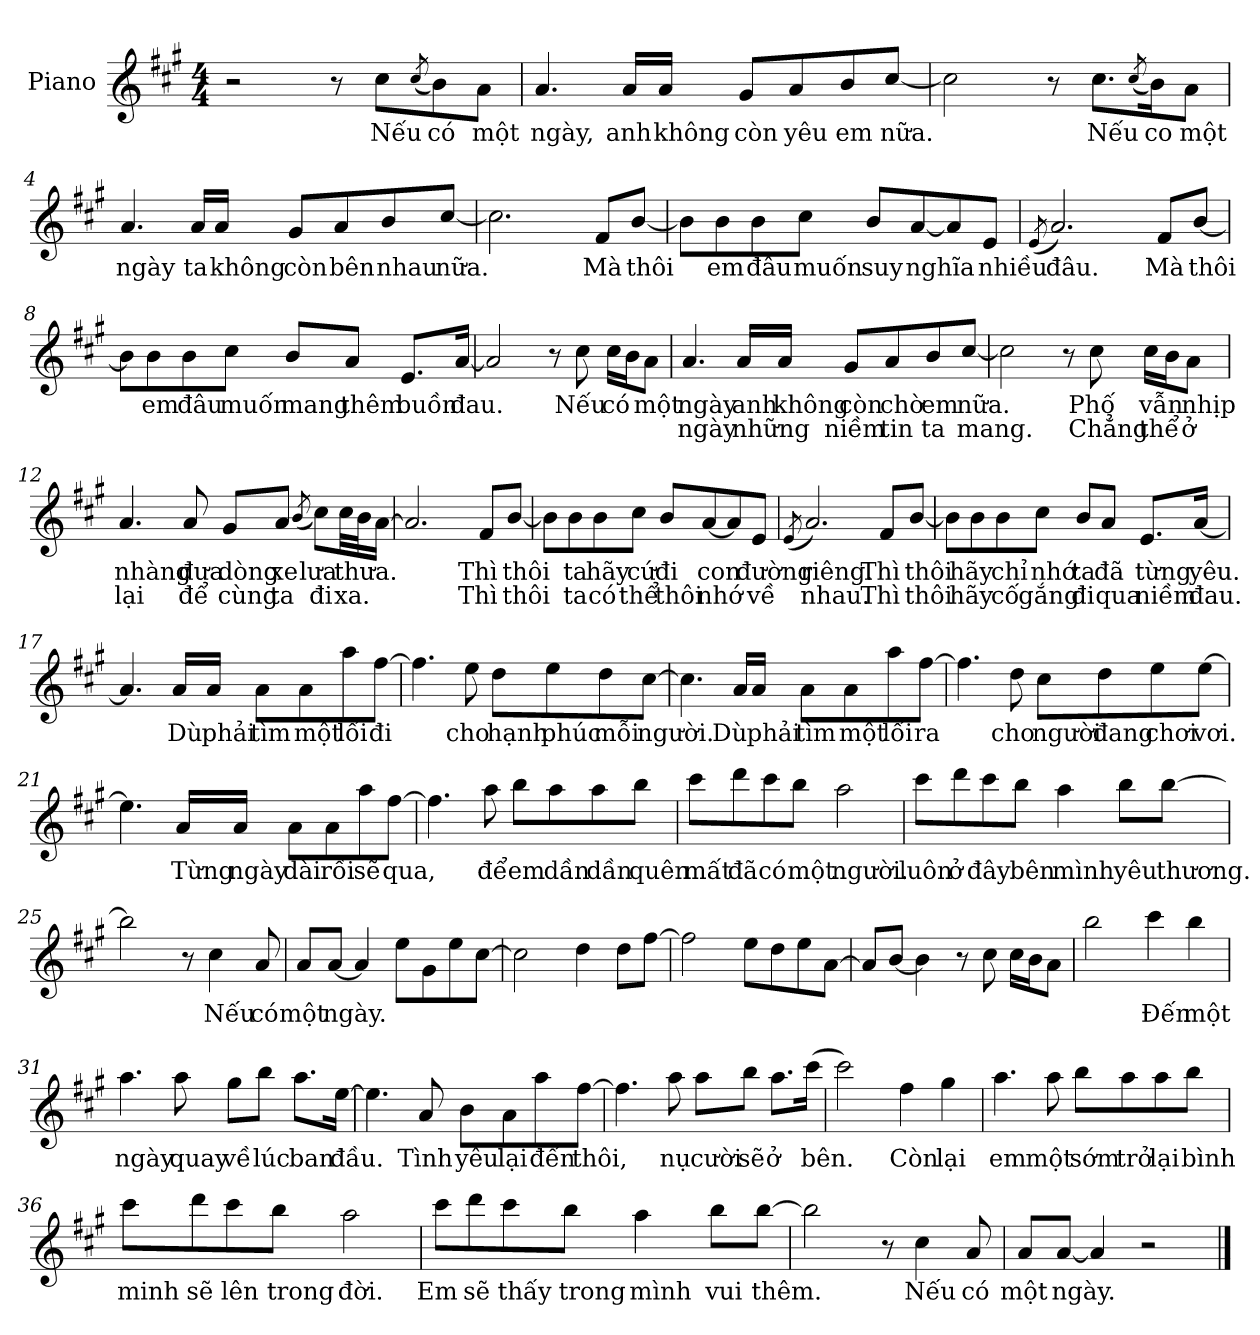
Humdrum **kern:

**kern	**text	**text
*part1	*part1	*part1
*staff1	*staff1	*staff1
*I"Piano	*	*
*I'Pno.	*	*
*clefG2	*	*
*k[f#c#g#]	*	*
*M4/4	*	*
*MM80	*	*
=1	=1	=1
2r	.	.
8r	.	.
!	!LO:LY:b	!
8cc#\L	Nếu	.
(8qcc#/	.	.
!	!LO:LY:b	!
8b\)	có	.
!	!LO:LY:b	!
8a\J	một	.
=2	=2	=2
!	!LO:LY:b	!
4.a/	ngày,	.
!	!LO:LY:b	!
16a/LL	anh	.
!	!LO:LY:b	!
16a/JJ	không	.
!	!LO:LY:b	!
8g#/L	còn	.
!	!LO:LY:b	!
8a/	yêu	.
!	!LO:LY:b	!
8b/	em	.
!	!LO:LY:b	!
[8cc#/J	nữa.	.
!!LO:LB:g=z
=3	=3	=3
2cc#\]	.	.
8r	.	.
!	!LO:LY:b	!
8.cc#\L	Nếu	.
(8qcc#/	.	.
!	!LO:LY:b	!
16b\K)	co	.
!	!LO:LY:b	!
8a\J	một	.
=4	=4	=4
!	!LO:LY:b	!
4.a/	ngày	.
!	!LO:LY:b	!
16a/LL	ta	.
!	!LO:LY:b	!
16a/JJ	không	.
!	!LO:LY:b	!
8g#/L	còn	.
!	!LO:LY:b	!
8a/	bên	.
!	!LO:LY:b	!
8b/	nhau	.
!	!LO:LY:b	!
[8cc#/J	nữa.	.
=5	=5	=5
2.cc#\]	.	.
!	!LO:LY:b	!
8f#/L	Mà	.
!	!LO:LY:b	!
[8b/J	thôi	.
!!LO:LB:g=z
=6	=6	=6
8b\L]	.	.
!	!LO:LY:b	!
8b\	em	.
!	!LO:LY:b	!
8b\	đâu	.
!	!LO:LY:b	!
8cc#\J	muốn	.
!	!LO:LY:b	!
8b/L	suy	.
!	!LO:LY:b	!
[8a/	nghĩa	.
8a/]	.	.
!	!LO:LY:b	!
8e/J	nhiều	.
=7	=7	=7
(8qe/	.	.
!	!LO:LY:b	!
2.a/)	đâu.	.
!	!LO:LY:b	!
8f#/L	Mà	.
!	!LO:LY:b	!
[8b/J	thôi	.
!!LO:LB:g=z
=8	=8	=8
8b\L]	.	.
!	!LO:LY:b	!
8b\	em	.
!	!LO:LY:b	!
8b\	đâu	.
!	!LO:LY:b	!
8cc#\J	muốn	.
!	!LO:LY:b	!
8b/L	mang	.
!	!LO:LY:b	!
8a/J	thêm	.
!	!LO:LY:b	!
8.e/L	buồn	.
!	!LO:LY:b	!
[16a/Jk	đau.	.
=9	=9	=9
2a/]	.	.
8r	.	.
!	!LO:LY:b	!
8cc#\	Nếu	.
!	!LO:LY:b	!
16cc#\LL	có	.
16b\J	.	.
!	!LO:LY:b	!
8a\J	một	.
!!LO:LB:g=z
=10	=10	=10
!	!LO:LY:b	!LO:LY:b
4.a/	ngày	ngày
!	!LO:LY:b	!LO:LY:b
16a/LL	anh	những
!	!LO:LY:b	!
16a/JJ	không	.
!	!LO:LY:b	!LO:LY:b
8g#/L	còn	niềm
!	!LO:LY:b	!LO:LY:b
8a/	chờ	tin
!	!LO:LY:b	!LO:LY:b
8b/	em	ta
!	!LO:LY:b	!LO:LY:b
[8cc#/J	nữa.	mang.
=11	=11	=11
2cc#\]	.	.
8r	.	.
!	!LO:LY:b	!LO:LY:b
8cc#\	Phố	Chẳng
!	!LO:LY:b	!LO:LY:b
16cc#\LL	vẫn	thể
16b\J	.	.
!	!LO:LY:b	!LO:LY:b
8a\J	nhịp	ở
!!LO:PB:g=z
=12	=12	=12
!	!LO:LY:b	!LO:LY:b
4.a/	nhàng	lại
!	!LO:LY:b	!LO:LY:b
8a/	đưa	để
!	!LO:LY:b	!LO:LY:b
8g#/L	dòng	cùng
!	!LO:LY:b	!LO:LY:b
8a/J	xe	ta
(8qb/	.	.
!	!LO:LY:b	!LO:LY:b
8cc#\L)	lưa	đi
!	!LO:LY:b	!LO:LY:b
32cc#\LL	thưa.	xa.
32b\J	.	.
[16a\JJ	.	.
=13	=13	=13
2.a/]	.	.
!	!LO:LY:b	!LO:LY:b
8f#/L	Thì	Thì
!	!LO:LY:b	!LO:LY:b
[8b/J	thôi	thôi
!!LO:LB:g=z
=14	=14	=14
8b\L]	.	.
!	!LO:LY:b	!LO:LY:b
8b\	ta	ta
!	!LO:LY:b	!LO:LY:b
8b\	hãy	có
!	!LO:LY:b	!LO:LY:b
8cc#\J	cứ	thể
!	!LO:LY:b	!LO:LY:b
8b/L	đi	thôi
!	!LO:LY:b	!LO:LY:b
[8a/	con	nhớ
8a/]	.	.
!	!LO:LY:b	!LO:LY:b
8e/J	đường	về
=15	=15	=15
(8qe/	.	.
!	!LO:LY:b	!LO:LY:b
2.a/)	riêng.	nhau.
!	!LO:LY:b	!LO:LY:b
8f#/L	Thì	Thì
!	!LO:LY:b	!LO:LY:b
[8b/J	thôi	thôi
!!LO:LB:g=z
=16	=16	=16
8b\L]	.	.
!	!LO:LY:b	!LO:LY:b
8b\	hãy	hãy
!	!LO:LY:b	!LO:LY:b
8b\	chỉ	cố
!	!LO:LY:b	!LO:LY:b
8cc#\J	nhớ	gắng
!	!LO:LY:b	!LO:LY:b
8b/L	ta	đi
!	!LO:LY:b	!LO:LY:b
8a/J	đã	qua
!	!LO:LY:b	!LO:LY:b
8.e/L	từng	niềm
!	!LO:LY:b	!LO:LY:b
[16a/Jk	yêu.	đau.
=17	=17	=17
4.a/]	.	.
!	!LO:LY:b	!
16a/LL	Dù	.
!	!LO:LY:b	!
16a/JJ	phải	.
!	!LO:LY:b	!
8a\L	tìm	.
!	!LO:LY:b	!
8a\	một	.
!	!LO:LY:b	!
8aa\	lối	.
!	!LO:LY:b	!
[8ff#\J	đi	.
!!LO:LB:g=z
=18	=18	=18
4.ff#\]	.	.
!	!LO:LY:b	!
8ee\	cho	.
!	!LO:LY:b	!
8dd\L	hạnh	.
!	!LO:LY:b	!
8ee\	phúc	.
!	!LO:LY:b	!
8dd\	mỗi	.
!	!LO:LY:b	!
[8cc#\J	người.	.
=19	=19	=19
4.cc#\]	.	.
!	!LO:LY:b	!
16a/LL	Dù	.
!	!LO:LY:b	!
16a/JJ	phải	.
!	!LO:LY:b	!
8a\L	tìm	.
!	!LO:LY:b	!
8a\	một	.
!	!LO:LY:b	!
8aa\	lối	.
!	!LO:LY:b	!
[8ff#\J	ra	.
!!LO:LB:g=z
=20	=20	=20
4.ff#\]	.	.
!	!LO:LY:b	!
8dd\	cho	.
!	!LO:LY:b	!
8cc#\L	người	.
!	!LO:LY:b	!
8dd\	đang	.
!	!LO:LY:b	!
8ee\	chơi	.
!	!LO:LY:b	!
[8ee\J	vơi.	.
=21	=21	=21
4.ee\]	.	.
!	!LO:LY:b	!
16a/LL	Từng	.
!	!LO:LY:b	!
16a/JJ	ngày	.
!	!LO:LY:b	!
8a\L	dài	.
!	!LO:LY:b	!
8a\	rồi	.
!	!LO:LY:b	!
8aa\	sẽ	.
!	!LO:LY:b	!
[8ff#\J	qua,	.
!!LO:LB:g=z
=22	=22	=22
4.ff#\]	.	.
!	!LO:LY:b	!
8aa\	để	.
!	!LO:LY:b	!
8bb\L	em	.
!	!LO:LY:b	!
8aa\	dần	.
!	!LO:LY:b	!
8aa\	dần	.
!	!LO:LY:b	!
8bb\J	quên	.
=23	=23	=23
!	!LO:LY:b	!
8ccc#\L	mất	.
!	!LO:LY:b	!
8ddd\	đã	.
!	!LO:LY:b	!
8ccc#\	có	.
!	!LO:LY:b	!
8bb\J	một	.
!	!LO:LY:b	!
2aa\	người.	.
!!LO:PB:g=z
=24	=24	=24
!	!LO:LY:b	!
8ccc#\L	luôn	.
!	!LO:LY:b	!
8ddd\	ở	.
!	!LO:LY:b	!
8ccc#\	đây	.
!	!LO:LY:b	!
8bb\J	bên	.
!	!LO:LY:b	!
4aa\	mình	.
!	!LO:LY:b	!
8bb\L	yêu	.
!	!LO:LY:b	!
[8bb\J	thương.	.
=25	=25	=25
2bb\]	.	.
8r	.	.
!	!LO:LY:b	!
4cc#\	Nếu	.
!	!LO:LY:b	!
8a/	có	.
!!LO:LB:g=z
=26	=26	=26
!	!LO:LY:b	!
8a/L	một	.
!	!LO:LY:b	!
[8a/J	ngày.	.
4a/]	.	.
8ee\L	.	.
8g#\	.	.
8ee\	.	.
[8cc#\J	.	.
=27	=27	=27
2cc#\]	.	.
4dd\	.	.
8dd\L	.	.
[8ff#\J	.	.
=28	=28	=28
2ff#\]	.	.
8ee\L	.	.
8dd\	.	.
8ee\	.	.
[8a\J	.	.
=29	=29	=29
8a/L]	.	.
[8b/J	.	.
4b\]	.	.
8r	.	.
8cc#\	.	.
16cc#\LL	.	.
16b\J	.	.
8a\J	.	.
!!LO:LB:g=z
=30	=30	=30
2bb\	.	.
!	!LO:LY:b	!
4ccc#\	Đến	.
!	!LO:LY:b	!
4bb\	một	.
=31	=31	=31
!	!LO:LY:b	!
4.aa\	ngày	.
!	!LO:LY:b	!
8aa\	quay	.
!	!LO:LY:b	!
8gg#\L	về	.
!	!LO:LY:b	!
8bb\J	lúc	.
!	!LO:LY:b	!
8.aa\L	ban	.
!	!LO:LY:b	!
[16ee\Jk	đầu.	.
=32	=32	=32
4.ee\]	.	.
!	!LO:LY:b	!
8a/	Tình	.
!	!LO:LY:b	!
8b\L	yêu	.
!	!LO:LY:b	!
8a\	lại	.
!	!LO:LY:b	!
8aa\	đến	.
!	!LO:LY:b	!
[8ff#\J	thôi,	.
!!LO:LB:g=z
=33	=33	=33
4.ff#\]	.	.
!	!LO:LY:b	!
8aa\	nụ	.
!	!LO:LY:b	!
8aa\L	cười	.
!	!LO:LY:b	!
8bb\J	sẽ	.
!	!LO:LY:b	!
8.aa\L	ở	.
!	!LO:LY:b	!
(16ccc#\Jk	bên.	.
=34	=34	=34
2ccc#\)	.	.
!	!LO:LY:b	!
4ff#\	Còn	.
!	!LO:LY:b	!
4gg#\	lại	.
=35	=35	=35
!	!LO:LY:b	!
4.aa\	em	.
!	!LO:LY:b	!
8aa\	một	.
!	!LO:LY:b	!
8bb\L	sớm	.
!	!LO:LY:b	!
8aa\	trở	.
!	!LO:LY:b	!
8aa\	lại	.
!	!LO:LY:b	!
8bb\J	bình	.
!!LO:LB:g=z
=36	=36	=36
!	!LO:LY:b	!
8ccc#\L	minh	.
!	!LO:LY:b	!
8ddd\	sẽ	.
!	!LO:LY:b	!
8ccc#\	lên	.
!	!LO:LY:b	!
8bb\J	trong	.
!	!LO:LY:b	!
2aa\	đời.	.
=37	=37	=37
!	!LO:LY:b	!
8ccc#\L	Em	.
!	!LO:LY:b	!
8ddd\	sẽ	.
!	!LO:LY:b	!
8ccc#\	thấy	.
!	!LO:LY:b	!
8bb\J	trong	.
!	!LO:LY:b	!
4aa\	mình	.
!	!LO:LY:b	!
8bb\L	vui	.
!	!LO:LY:b	!
[8bb\J	thêm.	.
!!LO:LB:g=z
=38	=38	=38
2bb\]	.	.
8r	.	.
!	!LO:LY:b	!
4cc#\	Nếu	.
!	!LO:LY:b	!
8a/	có	.
=39	=39	=39
!	!LO:LY:b	!
8a/L	một	.
!	!LO:LY:b	!
[8a/J	ngày.	.
4a/]	.	.
2r	.	.
==	==	==
*-	*-	*-
